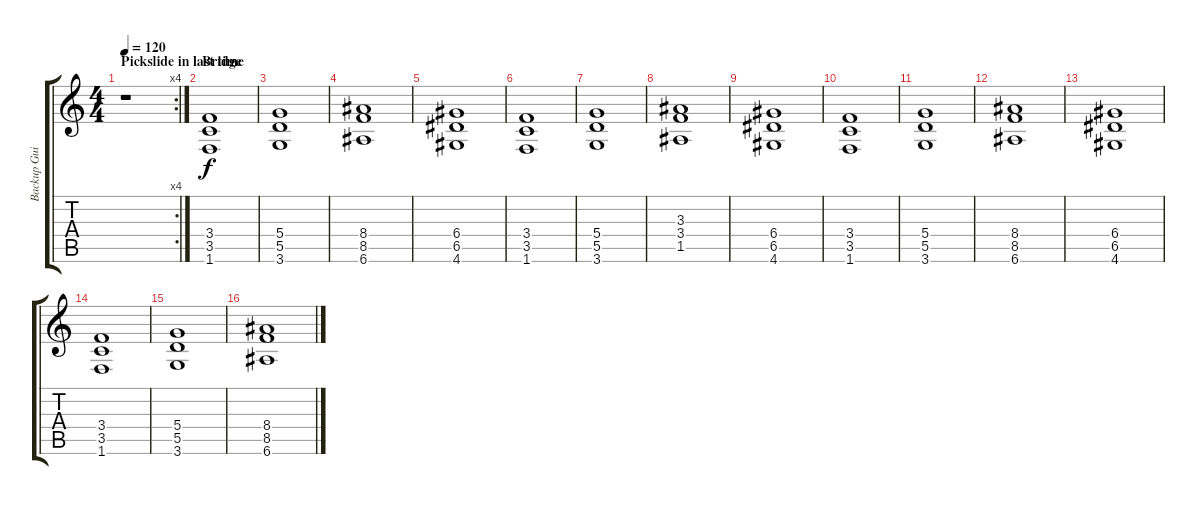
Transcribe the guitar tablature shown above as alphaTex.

\track ("Backup Guitar" "Backup Gui") {instrument distortionguitar}
\staff {score tabs}
\tuning (E4 B3 G3 D3 A2 E2) {hide}
\rc 4
\ts (4 4)
\section ("" "Pickslide in last time ")
\tempo 120
\clef g2
\ks c
r.1{dy f} |
\section ("" "Bridge")
(3.4 3.5 1.6).1 |
(5.4 5.5 3.6).1 |
(8.4 8.5 6.6).1 |
(6.4 6.5 4.6).1 |
(3.4 3.5 1.6).1 |
(5.4 5.5 3.6).1 |
(3.3 3.4 1.5).1 |
(6.4 6.5 4.6).1 |
(3.4 3.5 1.6).1 |
(5.4 5.5 3.6).1 |
(8.4 8.5 6.6).1 |
(6.4 6.5 4.6).1 |
(3.4 3.5 1.6).1 |
(5.4 5.5 3.6).1 |
(8.4 8.5 6.6).1
